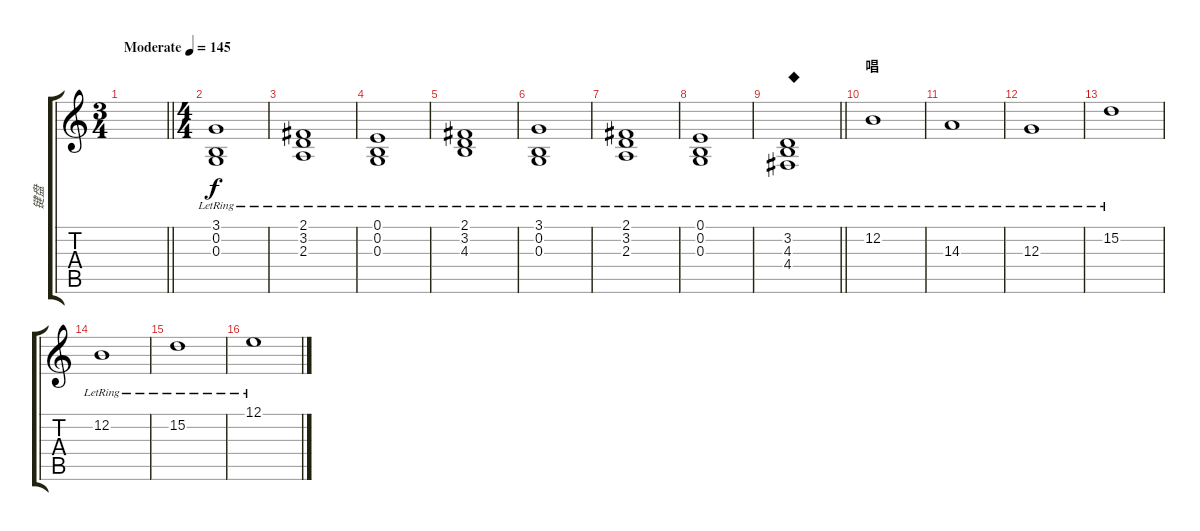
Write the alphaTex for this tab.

\track ("键盘" "键盘") {instrument acousticgrandpiano}
\staff {score tabs}
\tuning (E4 B3 G3 D3 A2 E2) {hide}
\ts (3 4)
\tempo (145 "Moderate")
\clef g2
\barLineRight lightlight
\ks c
|
\ts (4 4)
(3.1{lr} 0.2{lr} 0.3{lr}).1 |
(2.1{lr} 3.2{lr} 2.3{lr}).1 |
(0.1{lr} 0.2{lr} 0.3{lr}).1 |
(2.1{lr} 3.2{lr} 4.3{lr}).1 |
(3.1{lr} 0.2{lr} 0.3{lr}).1 |
(2.1{lr} 3.2{lr} 2.3{lr}).1 |
(0.1{lr} 0.2{lr} 0.3{lr}).1 |
\barLineRight lightlight
(3.2{lr} 4.3{lr} 4.4).1{txt "◆"} |
\section ("" "唱")
12.2{lr}.1{dy f} |
14.3{lr}.1 |
12.3{lr}.1 |
15.2{lr}.1 |
12.2{lr}.1 |
15.2{lr}.1 |
12.1{lr}.1
